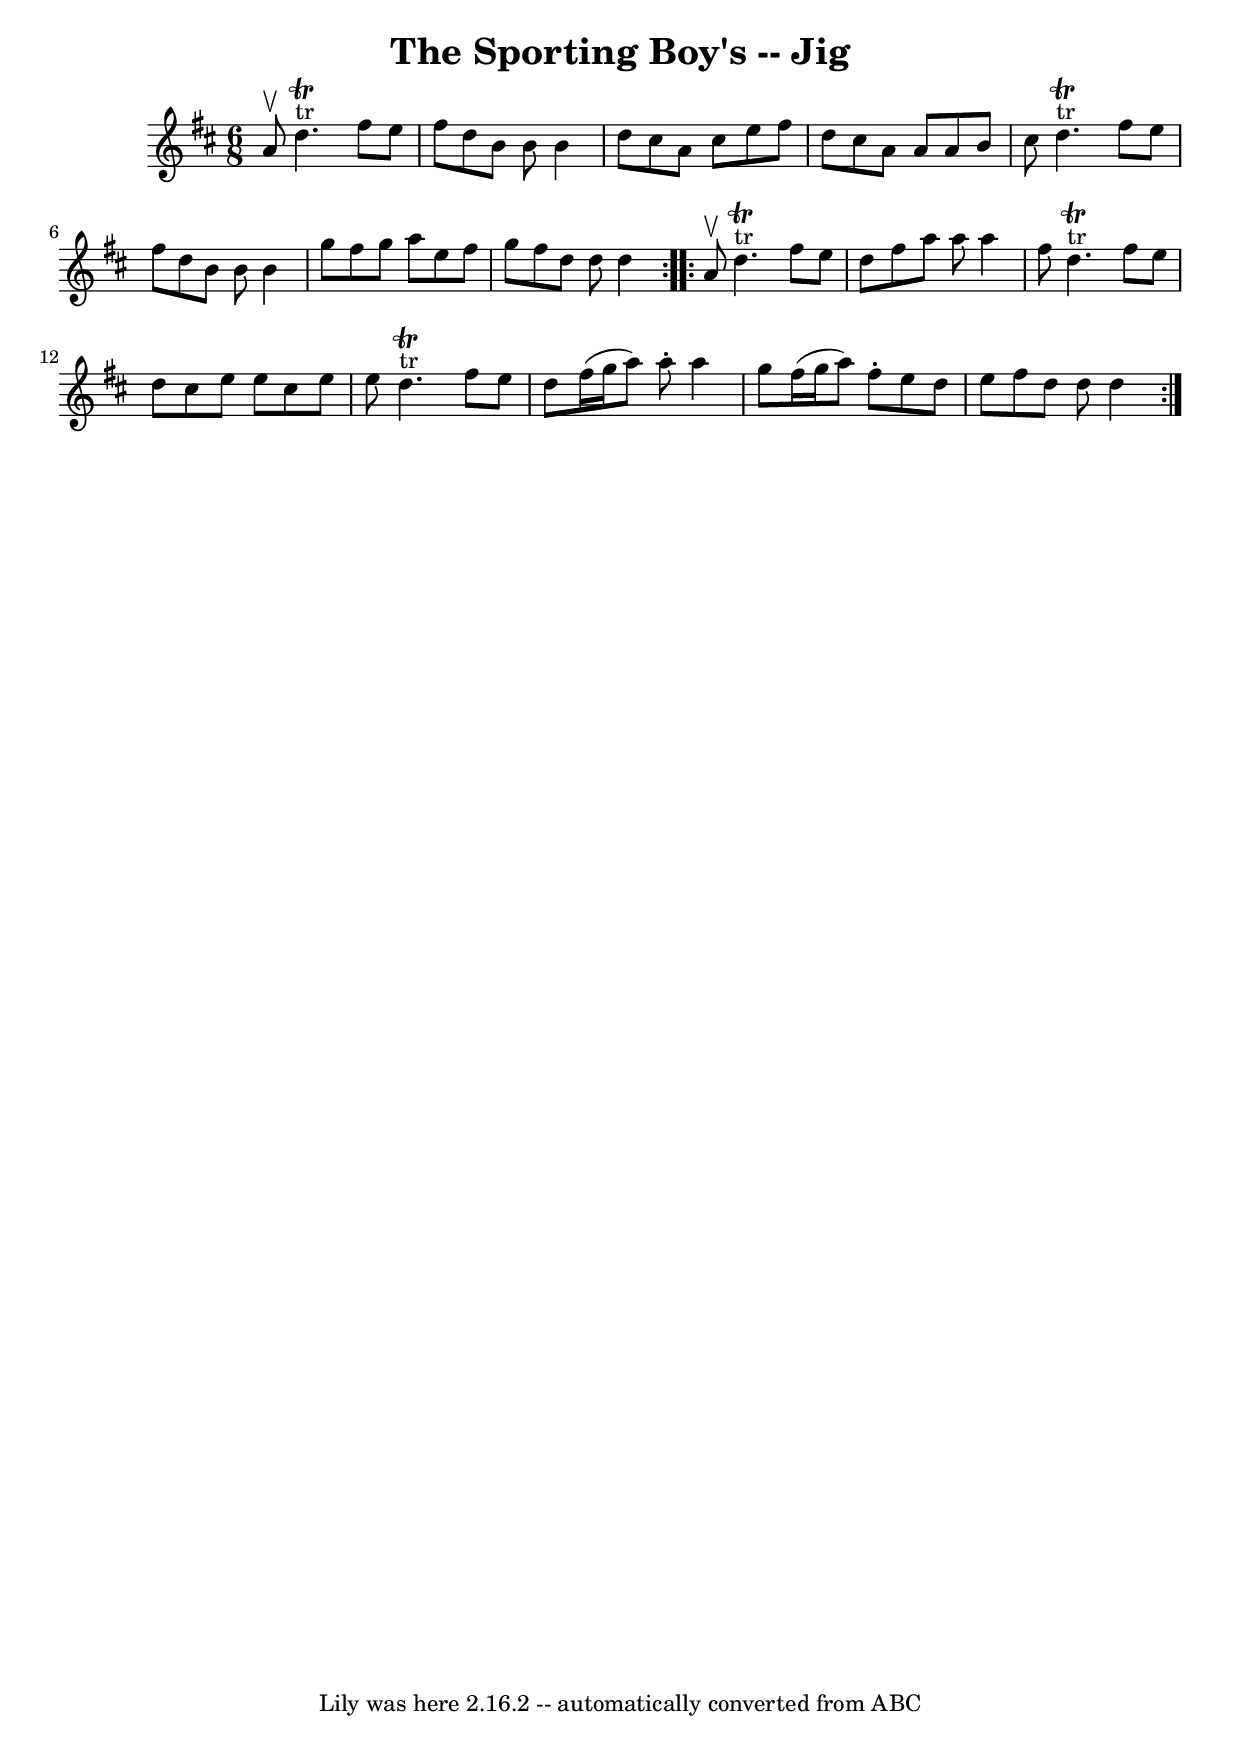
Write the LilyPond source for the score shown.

\version "2.16.2"
\include "Mammoth.ily"
\header {
  %% book = "Ryan's Mammoth Collection"
  crossRefNumber = "1"
  footnotes = "\\\\88 460"
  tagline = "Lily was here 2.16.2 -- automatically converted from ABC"
  title = "The Sporting Boy's -- Jig"

}
voicedefault =  {



  \repeat volta 2 {

    \time 6/8 
    \key d \major
    a'8^\upbow |
    d''4.^"tr"^\trill   
    fis''8 e''8 fis''8    |
    d''8 b'8 b'8 b'4 d''8    
    |
    cis''8 a'8 cis''8 e''8 fis''8 d''8    |
    
    cis''8 a'8 a'8 a'8 b'8 cis''8    |
    d''4.^"tr"^\trill fis''8 e''8 fis''8    |
    d''8 b'8 b'8 b'4 
    g''8    |
    fis''8 g''8 a''8 e''8 fis''8 g''8    
    |
    fis''8 d''8 d''8 d''4    
  }     
  \repeat volta 2 {
    a'8^\upbow |
    d''4.^"tr"^\trill fis''8 e''8 d''8    |
    
    fis''8 a''8 a''8 a''4 fis''8    |
    d''4.^"tr"^\trill   
    fis''8 e''8 d''8    |
    cis''8 e''8 e''8 cis''8 e''8   
    e''8    |
    d''4.^"tr"^\trill fis''8 e''8 d''8    |
    
    fis''16 (g''16 a''8) a''8 -. a''4 g''8    |
    fis''16 
    (g''16 a''8) fis''8 -. e''8 d''8 e''8    |
    fis''8   
    d''8 d''8 d''4    
  }   

}

\score{
  <<

    \context Staff="default"
    {
      \voicedefault 
      
    }

  >>
  \layout {
    
  }
  \midi {
  }

}
